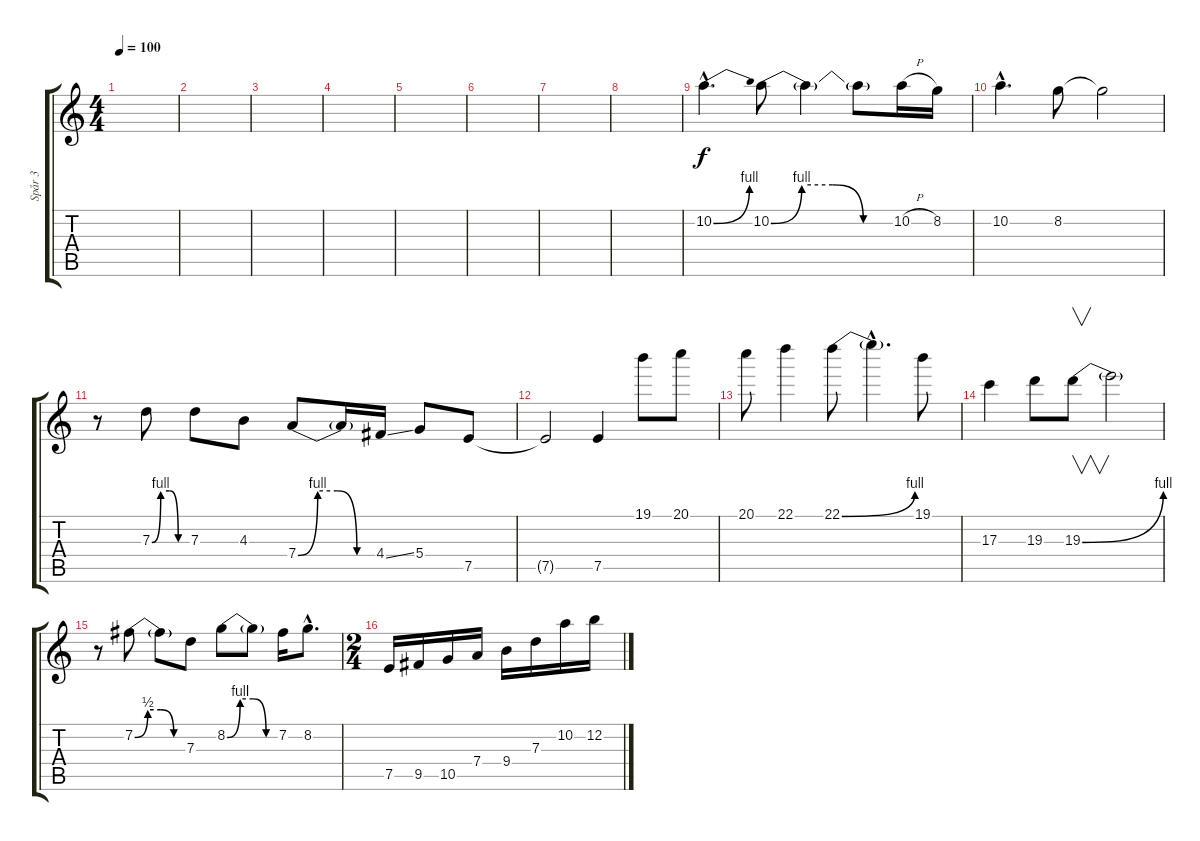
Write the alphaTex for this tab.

\track ("Spår 3" "Spår 3") {instrument overdrivenguitar}
\staff {score tabs}
\tuning (E4 B3 G3 D3 A2 E2) {hide}
\ts (4 4)
\tempo 100
\clef g2
\ks c
|
|
|
|
|
|
|
|
10.2{be (bend 0 0 60 4) hac}.4{d} 10.2{be (custom 0 0 15 4 30 4 45 0 60 0)}.8 10.2{t}.4 10.2{t}.8 10.2{h}.16 8.2.16 |
10.2{hac}.4{d} 8.2.8 8.2{t}.2 |
r.8 7.3{be (custom 0 0 15 4 30 4 45 0 60 0)}.8 7.3.8 4.3.8 7.4{be (custom 0 0 15 4 30 4 45 0 60 0)}.8 7.4{t}.16 4.4{ss}.16 5.4.8 7.5.8 |
7.5{t}.2 7.5.4 19.1.8 20.1.8 |
20.1.8 22.1.4 22.1{be (bend 0 0 60 4)}.8 22.1{hac t}.4{d} 19.1.8 |
17.3.4 19.3.8 19.3{be (bend 0 0 60 4)}.8{v} 19.3{t}.2 |
r.8 7.2{be (custom 0 0 15 2 30 2 45 0 60 0)}.8 7.2{t}.8 7.3.8 8.2{be (custom 0 0 15 4 30 4 45 0 60 0)}.8 8.2{t}.8 7.2.16 8.2{hac}.8{d} |
\ts (2 4)
7.5.16 9.5.16 10.5.16 7.4.16 9.4.16 7.3.16 10.2.16 12.2.16
